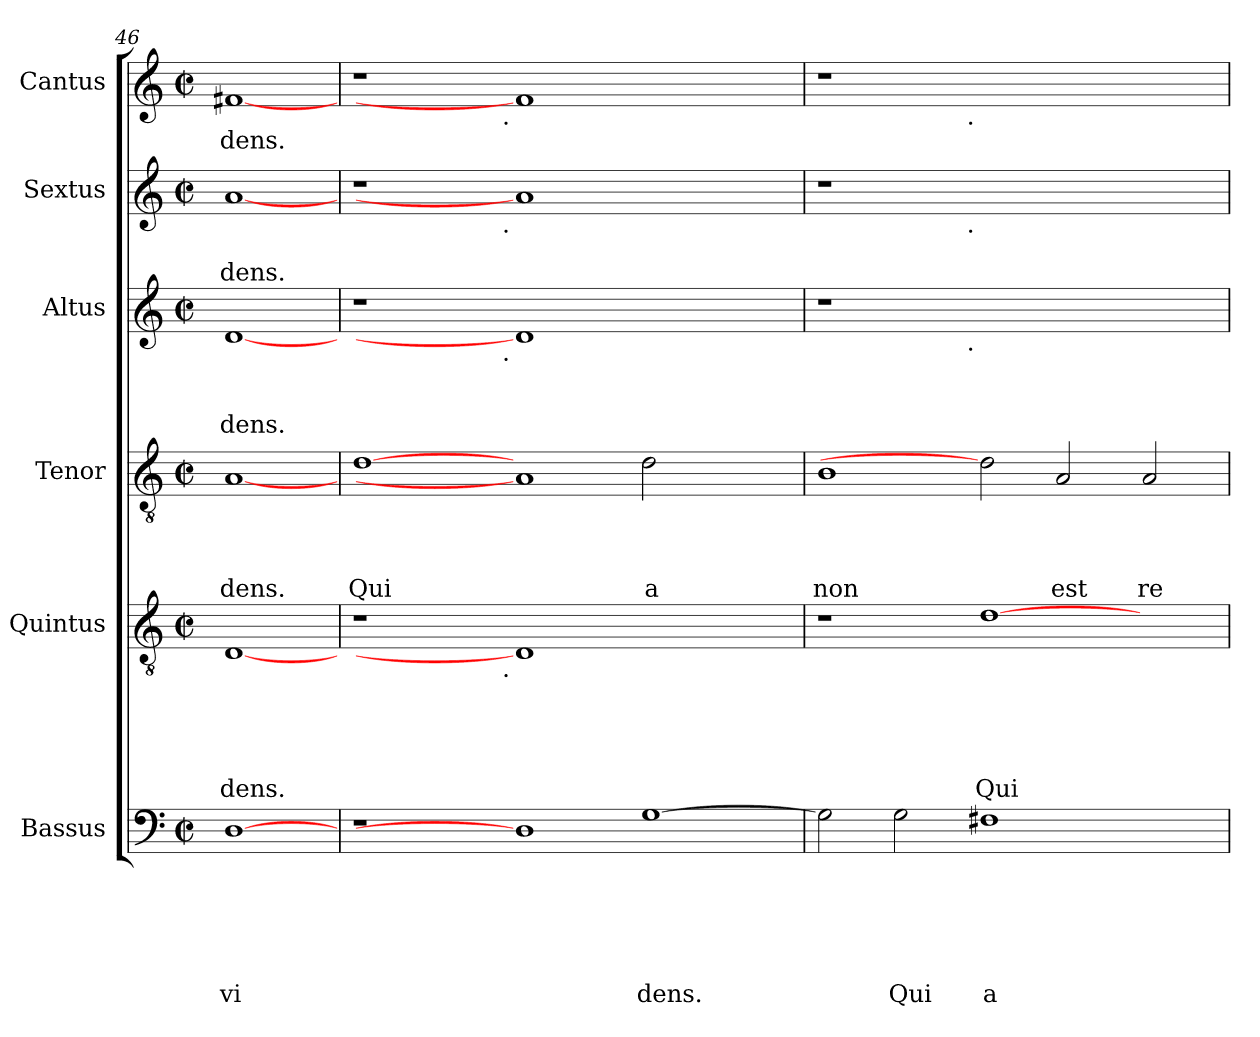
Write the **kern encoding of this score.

**kern	**text	**text	**text	**text	**text	**text	**kern	**text	**text	**text	**text	**text	**kern	**text	**text	**text	**text	**kern	**text	**text	**text	**kern	**text	**text	**kern	**text
*part6	*part6	*part6	*part6	*part6	*part6	*part6	*part5	*part5	*part5	*part5	*part5	*part5	*part4	*part4	*part4	*part4	*part4	*part3	*part3	*part3	*part3	*part2	*part2	*part2	*part1	*part1
*staff6	*staff6	*staff6	*staff6	*staff6	*staff6	*staff6	*staff5	*staff5	*staff5	*staff5	*staff5	*staff5	*staff4	*staff4	*staff4	*staff4	*staff4	*staff3	*staff3	*staff3	*staff3	*staff2	*staff2	*staff2	*staff1	*staff1
*I"Bassus	*	*	*	*	*	*	*I"Quintus	*	*	*	*	*	*I"Tenor	*	*	*	*	*I"Altus	*	*	*	*I"Sextus	*	*	*I"Cantus	*
*clefF4	*	*	*	*	*	*	*clefGv2	*	*	*	*	*	*clefGv2	*	*	*	*	*clefG2	*	*	*	*clefG2	*	*	*clefG2	*
*k[]	*	*	*	*	*	*	*k[]	*	*	*	*	*	*k[]	*	*	*	*	*k[]	*	*	*	*k[]	*	*	*k[]	*
*C:	*	*	*	*	*	*	*C:	*	*	*	*	*	*C:	*	*	*	*	*C:	*	*	*	*C:	*	*	*C:	*
*M2/2	*	*	*	*	*	*	*M2/2	*	*	*	*	*	*M2/2	*	*	*	*	*M2/2	*	*	*	*M2/2	*	*	*M2/2	*
*met(c|)	*	*	*	*	*	*	*met(c|)	*	*	*	*	*	*met(c|)	*	*	*	*	*met(c|)	*	*	*	*met(c|)	*	*	*met(c|)	*
=46	=46	=46	=46	=46	=46	=46	=46	=46	=46	=46	=46	=46	=46	=46	=46	=46	=46	=46	=46	=46	=46	=46	=46	=46	=46	=46
!	!	!	!	!	!	!LO:LY:b	!	!	!	!	!	!LO:LY:b	!	!	!	!	!LO:LY:b	!	!	!	!LO:LY:b	!	!	!LO:LY:b	!	!LO:LY:b
[1D	.	.	.	.	.	vi	[1D	.	.	.	.	dens.	[1A	.	.	.	dens.	[1d	.	.	dens.	[1a	.	dens.	[1f#X	dens.
!!LO:LB:g=z
=47!	=47!	=47!	=47!	=47!	=47!	=47!	=47!	=47!	=47!	=47!	=47!	=47!	=47!	=47!	=47!	=47!	=47!	=47!	=47!	=47!	=47!	=47!	=47!	=47!	=47!	=47!
!	!	!	!	!	!	!	!	!	!	!	!	!	!	!	!	!	!	!	!	!	!	!	!	!	!LO:TX:a:B:t=SECUNDA PARS	!
!	!	!	!	!	!	!	!	!	!	!	!	!	!	!	!	!	!LO:LY:b	!	!	!	!	!	!	!	!	!
*	*	*	*	*	*	*	*^	*	*	*	*	*	*	*	*	*	*	*^	*	*	*	*^	*	*	*^	*
1r	.	.	.	.	.	.	1r	2ryy	.	.	.	.	.	[1d	.	.	.	Qui	1r	2ryy	.	.	.	1r	2ryy	.	.	1r	2ryy	.
.	.	.	.	.	.	.	.	4...ryy	.	.	.	.	.	.	.	.	.	.	.	4...ryy	.	.	.	.	4...ryy	.	.	.	4...ryy	.
!	!	!	!	!	!	!	!	!	!	!	!	!	!	!	!	!	!	!	!	!	!	!	!	!	!	!	!	!	!LO:TX:b:t=.	!
!	!	!	!	!	!	!	!	!	!	!	!	!	!	!	!	!	!	!	!	!	!	!	!	!	!LO:TX:b:t=.	!	!	!	!	!
!	!	!	!	!	!	!	!	!	!	!	!	!	!	!	!	!	!	!	!	!LO:TX:b:t=.	!	!	!	!	!	!	!	!	!	!
!	!	!	!	!	!	!	!	!LO:TX:b:t=.	!	!	!	!	!	!	!	!	!	!	!	!	!	!	!	!	!	!	!	!	!	!
.	.	.	.	.	.	.	.	1ryy	.	.	.	.	.	.	.	.	.	.	.	1ryy	.	.	.	.	1ryy	.	.	.	1ryy	.
1D]	.	.	.	.	.	.	1D]	.	.	.	.	.	.	1A]	.	.	.	.	1d]	.	.	.	.	1a]	.	.	.	1f#]	.	.
.	.	.	.	.	.	.	.	1ryy	.	.	.	.	.	.	.	.	.	.	.	1ryy	.	.	.	.	1ryy	.	.	.	1ryy	.
!	!	!	!	!	!	!LO:LY:b	!	!	!	!	!	!	!	!	!	!	!	!LO:LY:b	!	!	!	!	!	!	!	!	!	!	!	!
[>1G	.	.	.	.	.	dens.	1ryy	.	.	.	.	.	.	2d\	.	.	.	a	1ryy	.	.	.	.	1ryy	.	.	.	1ryy	.	.
.	.	.	.	.	.	.	.	.	.	.	.	.	.	2ryy	.	.	.	.	.	.	.	.	.	.	.	.	.	.	.	.
.	.	.	.	.	.	.	.	32ryy	.	.	.	.	.	.	.	.	.	.	.	32ryy	.	.	.	.	32ryy	.	.	.	32ryy	.
=48	=48	=48	=48	=48	=48	=48	=48	=48	=48	=48	=48	=48	=48	=48	=48	=48	=48	=48	=48	=48	=48	=48	=48	=48	=48	=48	=48	=48	=48	=48
!	!	!	!	!	!	!	!	!	!	!	!	!	!	!	!	!	!	!LO:LY:b	!	!	!	!	!	!	!	!	!	!	!	!
*	*	*	*	*	*	*	*v	*v	*	*	*	*	*	*	*	*	*	*	*	*	*	*	*	*	*	*	*	*	*	*
2G\]	.	.	.	.	.	.	1r	.	.	.	.	.	1B	.	.	.	non	1r	2ryy	.	.	.	1r	2ryy	.	.	1r	2ryy	.
!	!	!	!	!	!	!LO:LY:b	!	!	!	!	!	!	!	!	!	!	!	!	!	!	!	!	!	!	!	!	!	!	!
2G\	.	.	.	.	.	Qui	.	.	.	.	.	.	.	.	.	.	.	.	4...ryy	.	.	.	.	4...ryy	.	.	.	4...ryy	.
!	!	!	!	!	!	!	!	!	!	!	!	!	!	!	!	!	!	!	!	!	!	!	!	!	!	!	!	!LO:TX:b:t=.	!
!	!	!	!	!	!	!	!	!	!	!	!	!	!	!	!	!	!	!	!	!	!	!	!	!LO:TX:b:t=.	!	!	!	!	!
!	!	!	!	!	!	!	!	!	!	!	!	!	!	!	!	!	!	!	!LO:TX:b:t=.	!	!	!	!	!	!	!	!	!	!
.	.	.	.	.	.	.	.	.	.	.	.	.	.	.	.	.	.	.	1ryy	.	.	.	.	1ryy	.	.	.	1ryy	.
!	!	!	!	!	!	!LO:LY:b	!	!	!	!	!	!LO:LY:b	!	!	!	!	!	!	!	!	!	!	!	!	!	!	!	!	!
1F#X	.	.	.	.	.	a	[>1d	.	.	.	.	Qui-	2d]	.	.	.	.	1.ryy	.	.	.	.	1.ryy	.	.	.	1.ryy	.	.
!	!	!	!	!	!	!	!	!	!	!	!	!	!	!	!	!	!LO:LY:b	!	!	!	!	!	!	!	!	!	!	!	!
.	.	.	.	.	.	.	.	.	.	.	.	.	2A/	.	.	.	est	.	.	.	.	.	.	.	.	.	.	.	.
.	.	.	.	.	.	.	.	.	.	.	.	.	.	.	.	.	.	.	2ryy	.	.	.	.	2ryy	.	.	.	2ryy	.
!	!	!	!	!	!	!	!	!	!	!	!	!	!	!	!	!	!LO:LY:b	!	!	!	!	!	!	!	!	!	!	!	!
2ryy	.	.	.	.	.	.	2ryy	.	.	.	.	.	2A/	.	.	.	re	.	.	.	.	.	.	.	.	.	.	.	.
.	.	.	.	.	.	.	.	.	.	.	.	.	.	.	.	.	.	.	32ryy	.	.	.	.	32ryy	.	.	.	32ryy	.
*	*	*	*	*	*	*	*	*	*	*	*	*	*	*	*	*	*	*v	*v	*	*	*	*	*	*	*	*v	*v	*
*	*	*	*	*	*	*	*	*	*	*	*	*	*	*	*	*	*	*	*	*	*	*v	*v	*	*	*	*
=	=	=	=	=	=	=	=	=	=	=	=	=	=	=	=	=	=	=	=	=	=	=	=	=	=	=
*-	*-	*-	*-	*-	*-	*-	*-	*-	*-	*-	*-	*-	*-	*-	*-	*-	*-	*-	*-	*-	*-	*-	*-	*-	*-	*-
